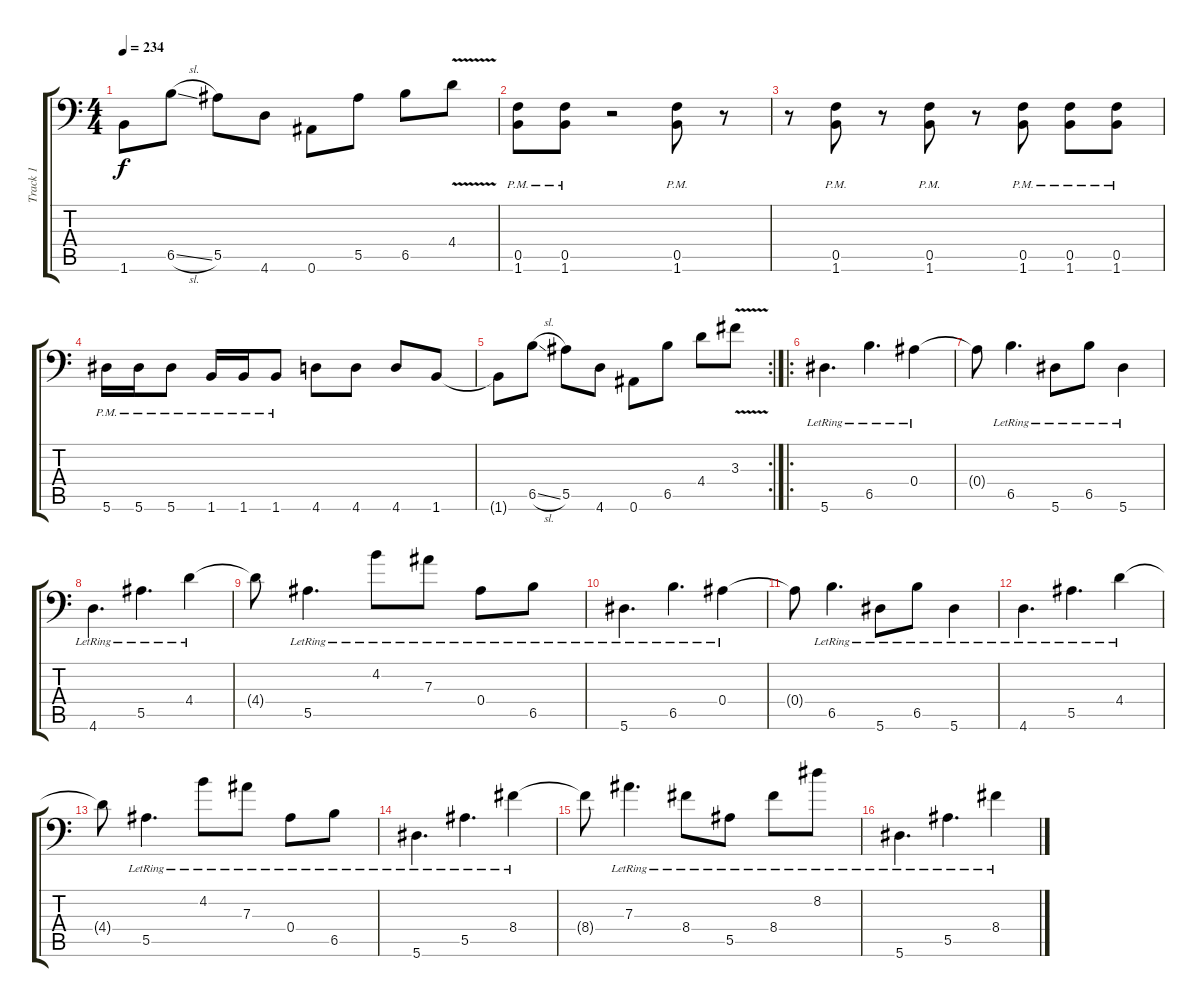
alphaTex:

\track ("Track 1" "Track 1") {instrument distortionguitar}
\staff {score tabs}
\tuning (C4 G3 Eb3 Bb2 F2 Bb1) {hide}
\ts (4 4)
\tempo 234
\clef f4
\ks c
1.6{t}.8{dy f} 6.5{sl}.8 5.5.8 4.6.8 0.6.8 5.5.8 6.5.8 4.4{v}.8 |
(0.5{pm} 1.6{pm}).8 (0.5{pm} 1.6{pm}).8 r.2 (0.5{pm} 1.6{pm}).8 r.8 |
r.8 (0.5{pm} 1.6{pm}).8 r.8 (0.5{pm} 1.6{pm}).8 r.8 (0.5{pm} 1.6{pm}).8 (0.5{pm} 1.6{pm}).8 (0.5{pm} 1.6{pm}).8 |
5.6{pm}.16 5.6{pm}.16 5.6{pm}.8 1.6{pm}.16 1.6{pm}.16 1.6{pm}.8 4.6.8 4.6.8 4.6.8 1.6.8 |
\rc 2
1.6{t}.8 6.5{sl}.8 5.5.8 4.6.8 0.6.8 6.5.8 4.4.8 3.3{v}.8 |
\ro
5.6{lr}.4{d instrument electricguitarjazz} 6.5{lr}.4{d} 0.4{lr}.4 |
0.4{t}.8 6.5{lr}.4{d} 5.6{lr}.8 6.5{lr}.8 5.6{lr}.4 |
4.6{lr}.4{d} 5.5{lr}.4{d} 4.4{lr}.4 |
4.4{t}.8 5.5{lr}.4{d} 4.2{lr}.8 7.3{lr}.8 0.4{lr}.8 6.5{lr}.8 |
5.6{lr}.4{d} 6.5{lr}.4{d} 0.4{lr}.4 |
0.4{t}.8 6.5{lr}.4{d} 5.6{lr}.8 6.5{lr}.8 5.6{lr}.4 |
4.6{lr}.4{d} 5.5{lr}.4{d} 4.4{lr}.4 |
4.4{t}.8 5.5{lr}.4{d} 4.2{lr}.8 7.3{lr}.8 0.4{lr}.8 6.5{lr}.8 |
5.6{lr}.4{d} 5.5{lr}.4{d} 8.4{lr}.4 |
8.4{t}.8 7.3{lr}.4{d} 8.4{lr}.8 5.5{lr}.8 8.4{lr}.8 8.2{lr}.8 |
5.6{lr}.4{d} 5.5{lr}.4{d} 8.4{lr}.4
